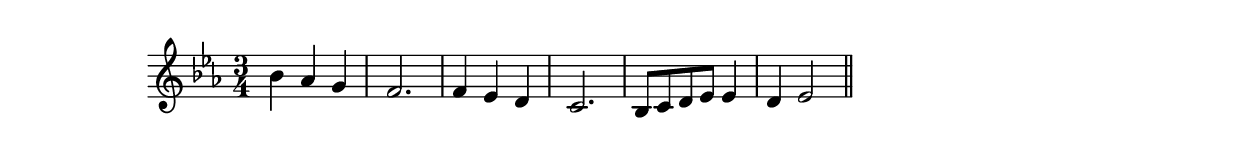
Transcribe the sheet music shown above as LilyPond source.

\version "2.14.0"
%{\header {
  composer = "B. Crowell"
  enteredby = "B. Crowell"
}%}
\score{{\key es \major
\time 3/4
%{\tempo 4=90
%}\relative bes' {
  bes4 as g | f2. | f4 es d | c2. | bes8 c d es es4 | d4 es2
  \bar "||"
}

}}